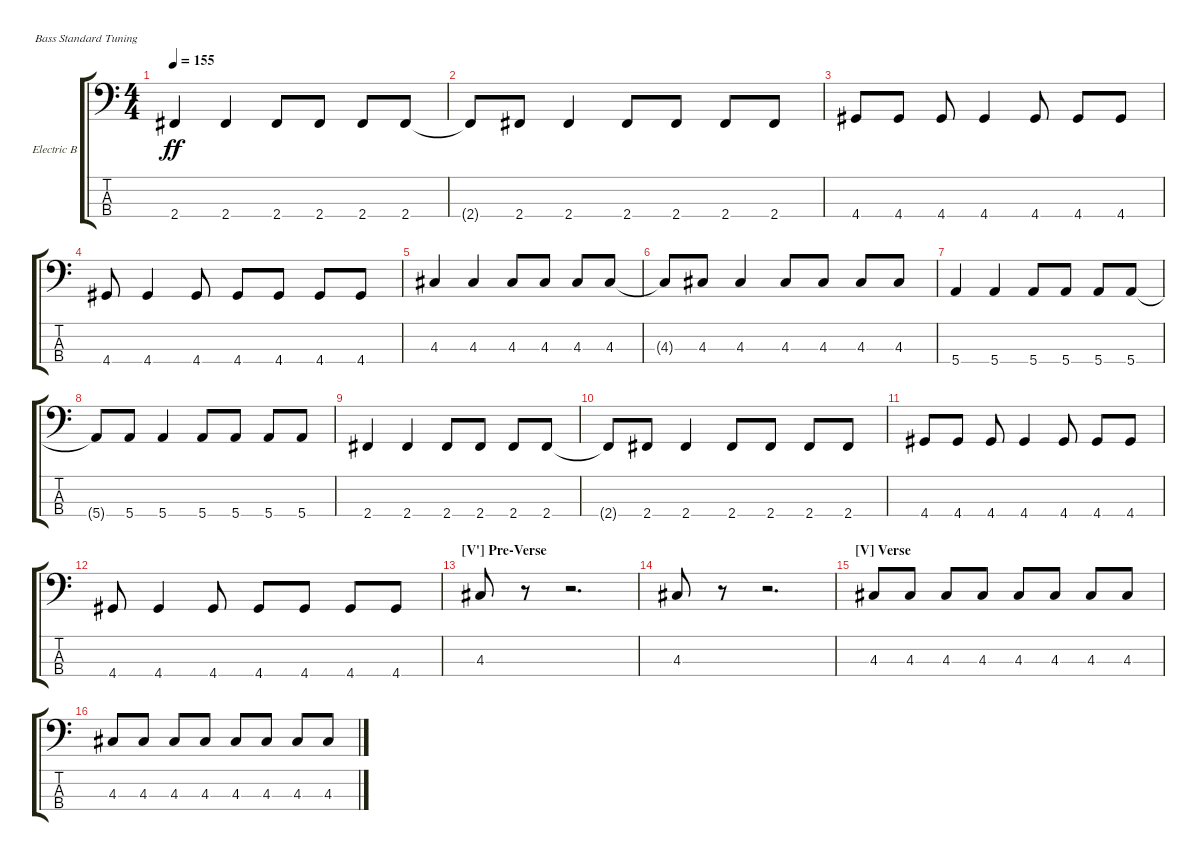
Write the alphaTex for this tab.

\defaultSystemsLayout 4
\bracketExtendMode groupsimilarinstruments
\firstSystemTrackNameOrientation horizontal
\otherSystemsTrackNameOrientation horizontal
\track ("Electric Bass (Clean)" "Electric B") {instrument electricbassfinger}
\staff {score tabs}
\tuning (G2 D2 A1 E1)
\ts (4 4)
\tempo 155
\clef f4
\ks c
2.4.4{dy ff} 2.4.4 2.4.8 2.4.8 2.4.8 2.4.8 |
2.4{t}.8 2.4.8 2.4.4 2.4.8 2.4.8 2.4.8 2.4.8 |
4.4.8 4.4.8 4.4.8 4.4.4 4.4.8 4.4.8 4.4.8 |
4.4.8 4.4.4 4.4.8 4.4.8 4.4.8 4.4.8 4.4.8 |
4.3.4 4.3.4 4.3.8 4.3.8 4.3.8 4.3.8 |
4.3{t}.8 4.3.8 4.3.4 4.3.8 4.3.8 4.3.8 4.3.8 |
5.4.4 5.4.4 5.4.8 5.4.8 5.4.8 5.4.8 |
5.4{t}.8 5.4.8 5.4.4 5.4.8 5.4.8 5.4.8 5.4.8 |
2.4.4 2.4.4 2.4.8 2.4.8 2.4.8 2.4.8 |
2.4{t}.8 2.4.8 2.4.4 2.4.8 2.4.8 2.4.8 2.4.8 |
4.4.8 4.4.8 4.4.8 4.4.4 4.4.8 4.4.8 4.4.8 |
4.4.8 4.4.4 4.4.8 4.4.8 4.4.8 4.4.8 4.4.8 |
\section ("V'" "Pre-Verse")
4.3.8 r.8 r.2{d} |
4.3.8 r.8 r.2{d} |
\section ("V" "Verse")
4.3.8 4.3.8 4.3.8 4.3.8 4.3.8 4.3.8 4.3.8 4.3.8 |
4.3.8 4.3.8 4.3.8 4.3.8 4.3.8 4.3.8 4.3.8 4.3.8
